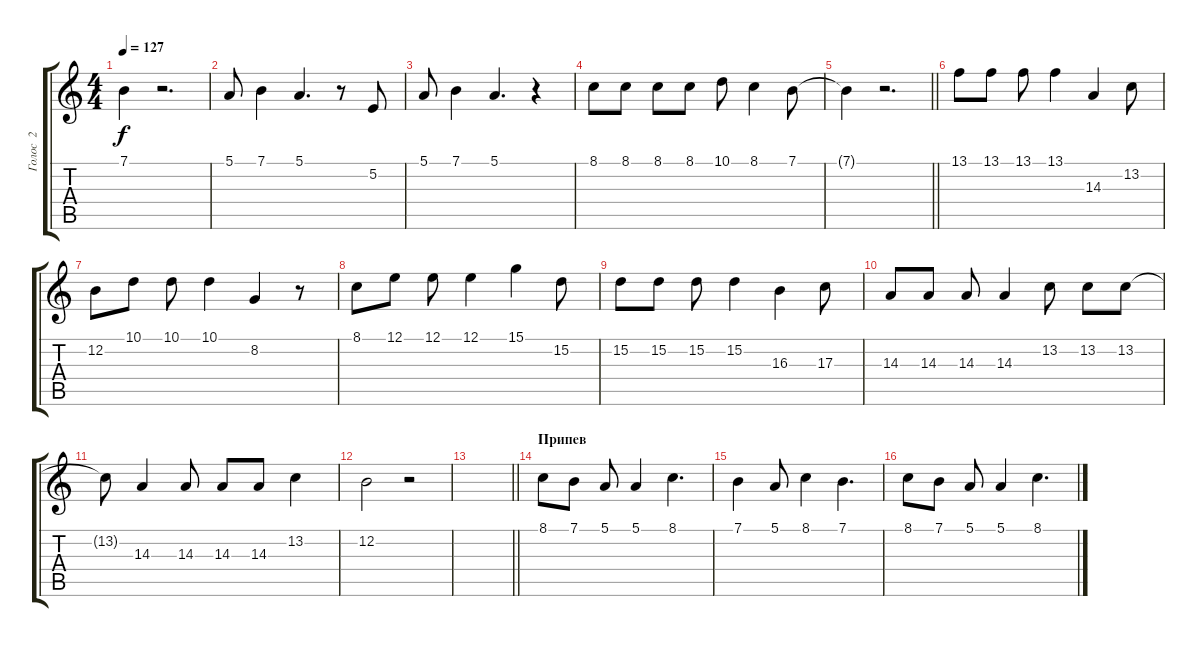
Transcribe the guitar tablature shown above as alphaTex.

\track ("Голос  2" "Голос  2") {solo instrument fx5brightness}
\staff {score tabs}
\tuning (E4 B3 G3 D3 A2 E2) {hide}
\ts (4 4)
\tempo 127
\clef g2
\ks c
7.1{t}.4{dy f} r.2{d} |
5.1.8 7.1.4 5.1.4{d} r.8 5.2.8 |
5.1.8 7.1.4 5.1.4{d} r.4 |
8.1.8 8.1.8 8.1.8 8.1.8 10.1.8 8.1.4 7.1.8 |
\barLineRight lightlight
7.1{t}.4 r.2{d} |
\section ("" "")
13.1.8 13.1.8 13.1.8 13.1.4 14.3.4 13.2.8 |
12.2.8 10.1.8 10.1.8 10.1.4 8.2.4 r.8 |
8.1.8 12.1.8 12.1.8 12.1.4 15.1.4 15.2.8 |
15.2.8 15.2.8 15.2.8 15.2.4 16.3.4 17.3.8 |
14.3.8 14.3.8 14.3.8 14.3.4 13.2.8 13.2.8 13.2.8 |
13.2{t}.8 14.3.4 14.3.8 14.3.8 14.3.8 13.2.4 |
12.2.2 r.2 |
\barLineRight lightlight
|
\section ("" "Припев")
8.1.8 7.1.8 5.1.8 5.1.4 8.1.4{d} |
7.1.4 5.1.8 8.1.4 7.1.4{d} |
8.1.8 7.1.8 5.1.8 5.1.4 8.1.4{d}
